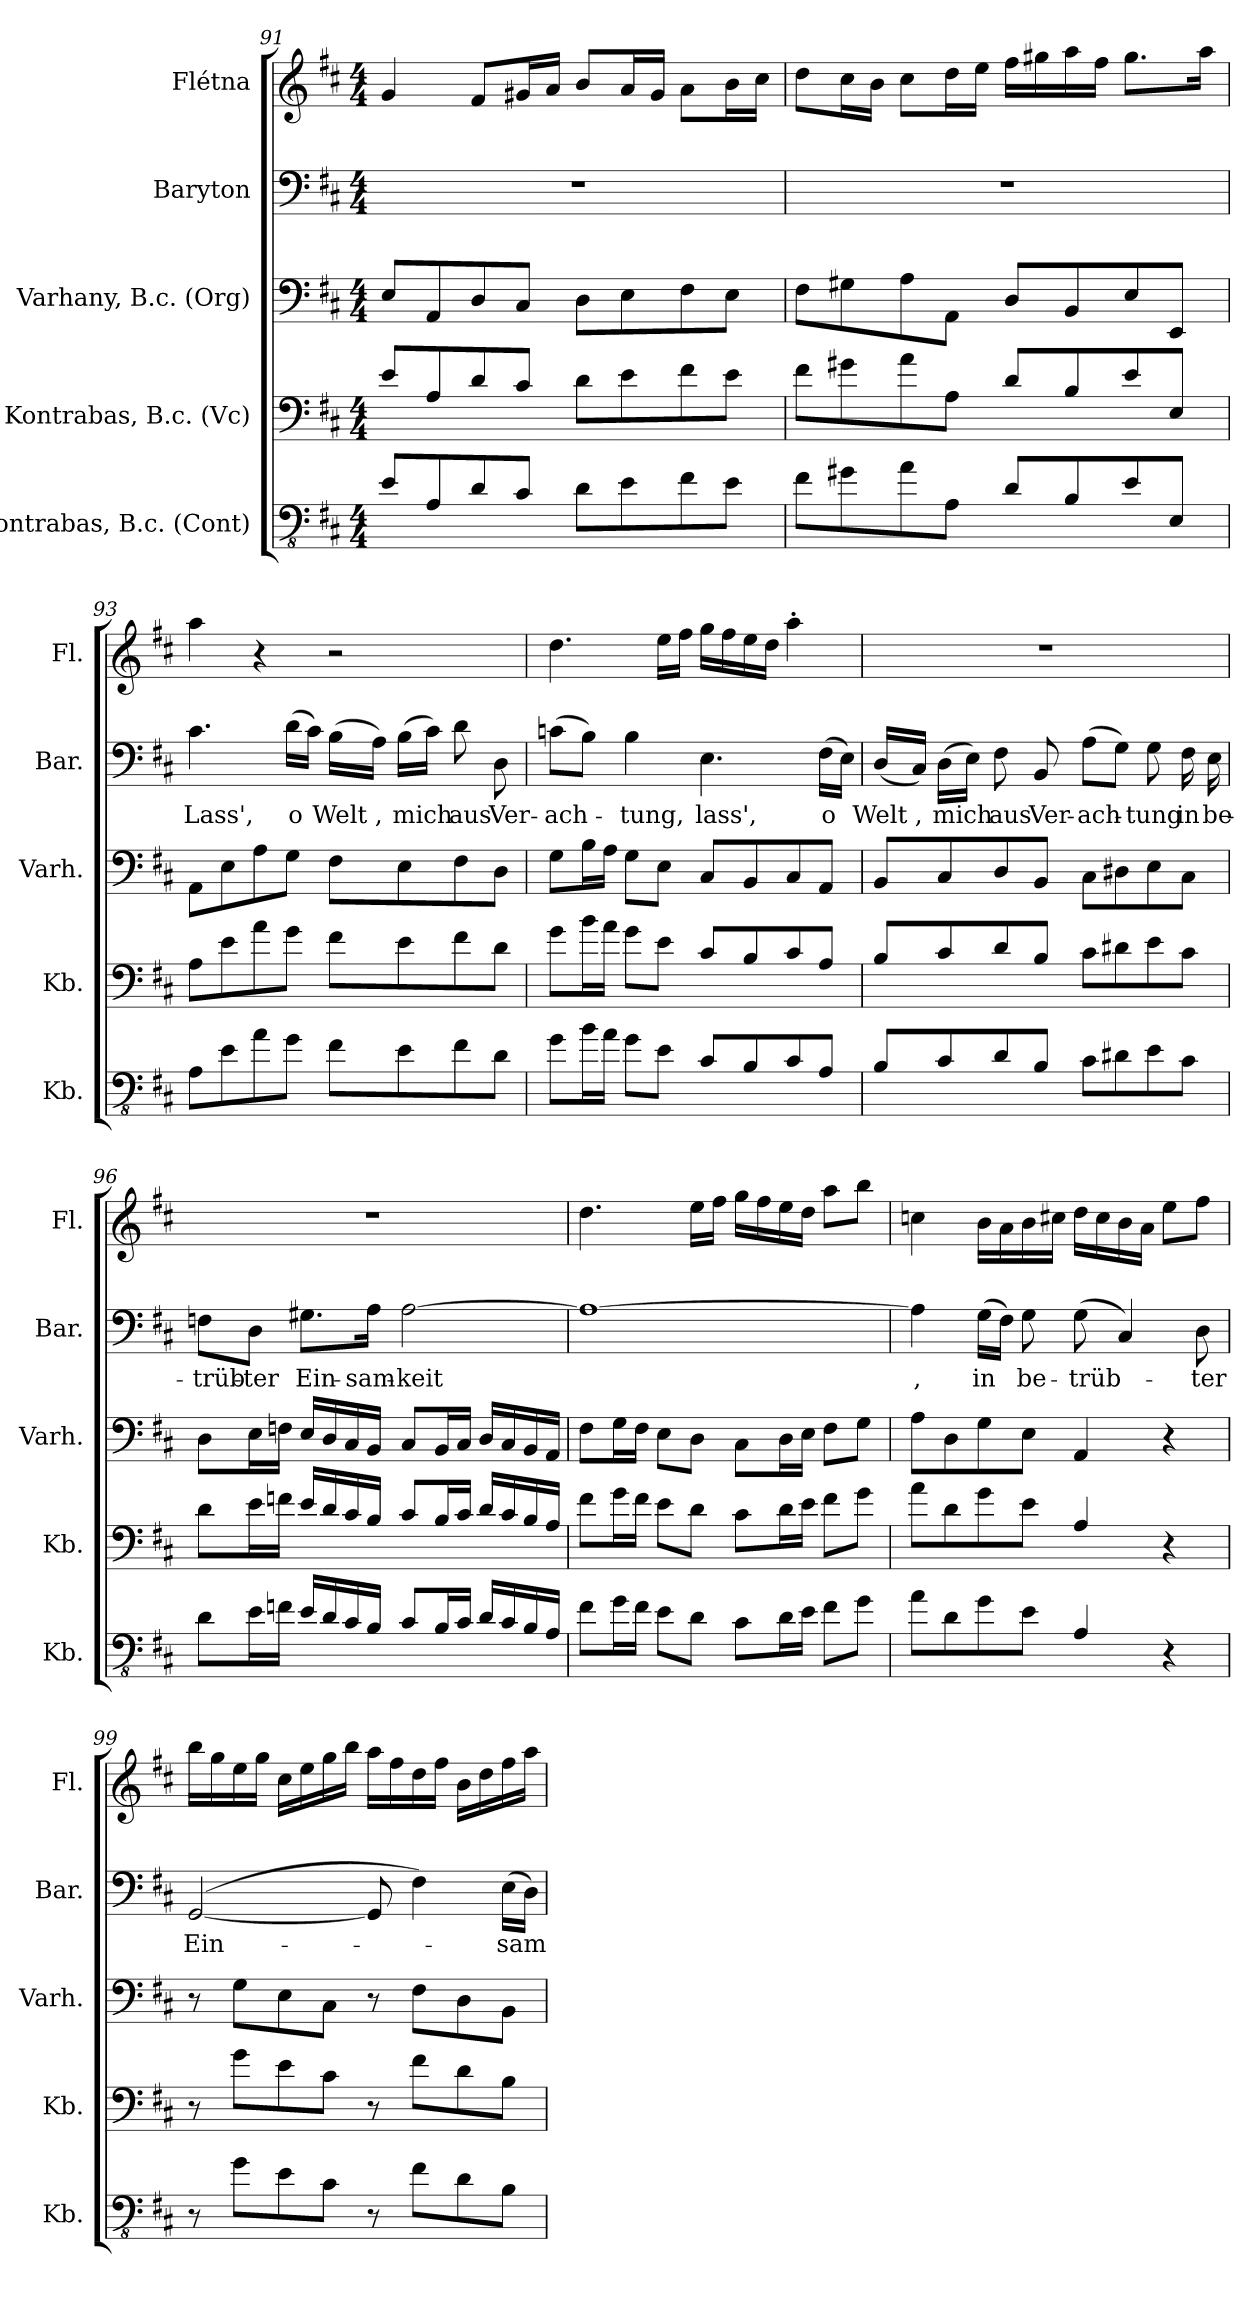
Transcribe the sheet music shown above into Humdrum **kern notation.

**kern	**kern	**kern	**kern	**text	**kern
*part5	*part4	*part3	*part2	*part2	*part1
*staff5	*staff4	*staff3	*staff2	*staff2	*staff1
*I"Kontrabas, B.c. (Cont)	*I"Kontrabas, B.c. (Vc)	*I"Varhany, B.c. (Org)	*I"Baryton	*	*I"Flétna
*I'Kb.	*I'Kb.	*I'Varh.	*I'Bar.	*	*I'Fl.
*clefFv4	*clefF4	*clefF4	*clefF4	*	*clefG2
*ITrd7c12	*ITrd7c12	*	*	*	*
*k[f#c#]	*k[f#c#]	*k[f#c#]	*k[f#c#]	*	*k[f#c#]
*M4/4	*M4/4	*M4/4	*M4/4	*	*M4/4
=91	=91	=91	=91	=91	=91
8EE/L	8E/L	8E/L	1r	.	4g/
8AAA/	8AA/	8AA/	.	.	.
8DD/	8D/	8D/	.	.	8f#/L
8CC#/J	8C#/J	8C#/J	.	.	16g#X/L
.	.	.	.	.	16a/JJ
8DD\L	8D\L	8D\L	.	.	8b/L
8EE\	8E\	8E\	.	.	16a/L
.	.	.	.	.	16g#/JJ
8FF#\	8F#\	8F#\	.	.	8a\L
8EE\J	8E\J	8E\J	.	.	16b\L
.	.	.	.	.	16cc#\JJ
!!LO:PB:g=z
=92	=92	=92	=92	=92	=92
8FF#\L	8F#\L	8F#\L	1r	.	8dd\L
8GG#X\	8G#X\	8G#X\	.	.	16cc#\L
.	.	.	.	.	16b\JJ
8AA\	8A\	8A\	.	.	8cc#\L
8AAA\J	8AA\J	8AA\J	.	.	16dd\L
.	.	.	.	.	16ee\JJ
8DD/L	8D/L	8D/L	.	.	16ff#\LL
.	.	.	.	.	16gg#X\
8BBB/	8BB/	8BB/	.	.	16aa\
.	.	.	.	.	16ff#\JJ
8EE/	8E/	8E/	.	.	8.gg#\L
8EEE/J	8EE/J	8EE/J	.	.	.
.	.	.	.	.	16aa\Jk
=93	=93	=93	=93	=93	=93
!	!	!	!	!LO:LY:b	!
8AAA\L	8AA\L	8AA\L	4.c#\	Lass',	4aa\
8EE\	8E\	8E\	.	.	.
8AA\	8A\	8A\	.	.	4r
!	!	!	!	!LO:LY:b	!
8GG\J	8G\J	8G\J	(>16d\LL	o	.
.	.	.	16c#\JJ)	.	.
!	!	!	!	!LO:LY:b	!
8FF#\L	8F#\L	8F#\L	(>16B\LL	Welt	2r
!	!	!	!	!LO:LY:b	!
.	.	.	16A\JJ)	,	.
!	!	!	!	!LO:LY:b	!
8EE\	8E\	8E\	(>16B\LL	mich	.
.	.	.	16c#\JJ)	.	.
!	!	!	!	!LO:LY:b	!
8FF#\	8F#\	8F#\	8d\	aus	.
!	!	!	!	!LO:LY:b	!
8DD\J	8D\J	8D\J	8D\	Ver-	.
=94	=94	=94	=94	=94	=94
!	!	!	!	!LO:LY:b	!
8GG\L	8G\L	8G\L	(>8cn\L	-ach-	4.dd\
16BB\L	16B\L	16B\L	8B\J)	.	.
16AA\JJ	16A\JJ	16A\JJ	.	.	.
!	!	!	!	!LO:LY:b	!
8GG\L	8G\L	8G\L	4B\	-tung,	.
8EE\J	8E\J	8E\J	.	.	16ee\LL
.	.	.	.	.	16ff#\JJ
!	!	!	!	!LO:LY:b	!
8CC#/L	8C#/L	8C#/L	4.E\	lass',	16gg\LL
.	.	.	.	.	16ff#\
8BBB/	8BB/	8BB/	.	.	16ee\
.	.	.	.	.	16dd\JJ
8CC#/	8C#/	8C#/	.	.	4aa'\
!	!	!	!	!LO:LY:b	!
8AAA/J	8AA/J	8AA/J	(>16F#\LL	o	.
.	.	.	16E\JJ)	.	.
!!LO:LB:g=z
=95	=95	=95	=95	=95	=95
!	!	!	!	!LO:LY:b	!
8BBB/L	8BB/L	8BB/L	(<16D/LL	Welt	1r
!	!	!	!	!LO:LY:b	!
.	.	.	16C#/JJ)	,	.
!	!	!	!	!LO:LY:b	!
8CC#/	8C#/	8C#/	(>16D\LL	mich	.
.	.	.	16E\JJ)	.	.
!	!	!	!	!LO:LY:b	!
8DD/	8D/	8D/	8F#\	aus	.
!	!	!	!	!LO:LY:b	!
8BBB/J	8BB/J	8BB/J	8BB/	Ver-	.
!	!	!	!	!LO:LY:b	!
8CC#\L	8C#\L	8C#\L	(>8A\L	-ach-	.
8DD#X\	8D#X\	8D#X\	8G\J)	.	.
!	!	!	!	!LO:LY:b	!
8EE\	8E\	8E\	8G\	-tung	.
!	!	!	!	!LO:LY:b	!
8CC#\J	8C#\J	8C#\J	16F#\	in	.
!	!	!	!	!LO:LY:b	!
.	.	.	16E\	be-	.
=96	=96	=96	=96	=96	=96
!	!	!	!	!LO:LY:b	!
8DD\L	8D\L	8D\L	8Fn\L	-trüb-	1r
!	!	!	!	!LO:LY:b	!
16EE\L	16E\L	16E\L	8D\J	-ter	.
16FFn\JJ	16Fn\JJ	16Fn\JJ	.	.	.
!	!	!	!	!LO:LY:b	!
16EE/LL	16E/LL	16E/LL	8.G#X\L	Ein-	.
16DD/	16D/	16D/	.	.	.
16CC#/	16C#/	16C#/	.	.	.
!	!	!	!	!LO:LY:b	!
16BBB/JJ	16BB/JJ	16BB/JJ	16A\Jk	-sam-	.
!	!	!	!	!LO:LY:b	!
8CC#/L	8C#/L	8C#/L	[2A\	-keit	.
16BBB/L	16BB/L	16BB/L	.	.	.
16CC#/JJ	16C#/JJ	16C#/JJ	.	.	.
16DD/LL	16D/LL	16D/LL	.	.	.
16CC#/	16C#/	16C#/	.	.	.
16BBB/	16BB/	16BB/	.	.	.
16AAA/JJ	16AA/JJ	16AA/JJ	.	.	.
!!LO:PB:g=z
=97	=97	=97	=97	=97	=97
8FF#\L	8F#\L	8F#\L	1A_	.	4.dd\
16GG\L	16G\L	16G\L	.	.	.
16FF#\JJ	16F#\JJ	16F#\JJ	.	.	.
8EE\L	8E\L	8E\L	.	.	.
8DD\J	8D\J	8D\J	.	.	16ee\LL
.	.	.	.	.	16ff#\JJ
8CC#\L	8C#\L	8C#\L	.	.	16gg\LL
.	.	.	.	.	16ff#\
16DD\L	16D\L	16D\L	.	.	16ee\
16EE\JJ	16E\JJ	16E\JJ	.	.	16dd\JJ
8FF#\L	8F#\L	8F#\L	.	.	8aa\L
8GG\J	8G\J	8G\J	.	.	8bb\J
=98	=98	=98	=98	=98	=98
!	!	!	!	!LO:LY:b	!
8AA\L	8A\L	8A\L	4A\]	,	4ccn\
8DD\	8D\	8D\	.	.	.
!	!	!	!	!LO:LY:b	!
8GG\	8G\	8G\	(>16G\LL	in	16b\LL
.	.	.	16F#\JJ)	.	16a\
!	!	!	!	!LO:LY:b	!
8EE\J	8E\J	8E\J	8G\	be-	16b\
.	.	.	.	.	16cc#X\JJ
!	!	!	!	!LO:LY:b	!
4AAA/	4AA/	4AA/	(>8G\	-trüb-	16dd\LL
.	.	.	.	.	16cc#\
.	.	.	4C#/)	.	16b\
.	.	.	.	.	16a\JJ
4r	4r	4r	.	.	8ee\L
!	!	!	!	!LO:LY:b	!
.	.	.	8D\	-ter	8ff#\J
=99	=99	=99	=99	=99	=99
!	!	!	!	!LO:LY:b	!
8r	8r	8r	(>[2GG/	Ein-	16bb\LL
.	.	.	.	.	16gg\
8GG\L	8G\L	8G\L	.	.	16ee\
.	.	.	.	.	16gg\JJ
8EE\	8E\	8E\	.	.	16cc#\LL
.	.	.	.	.	16ee\
8CC#\J	8C#\J	8C#\J	.	.	16gg\
.	.	.	.	.	16bb\JJ
8r	8r	8r	8GG/]	.	16aa\LL
.	.	.	.	.	16ff#\
8FF#\L	8F#\L	8F#\L	4F#\)	.	16dd\
.	.	.	.	.	16ff#\JJ
8DD\	8D\	8D\	.	.	16b\LL
.	.	.	.	.	16dd\
!	!	!	!	!LO:LY:b	!
8BBB\J	8BB\J	8BB\J	(>16E\LL	-sam-	16ff#\
.	.	.	16D\JJ)	.	16aa\JJ
=	=	=	=	=	=
*-	*-	*-	*-	*-	*-
